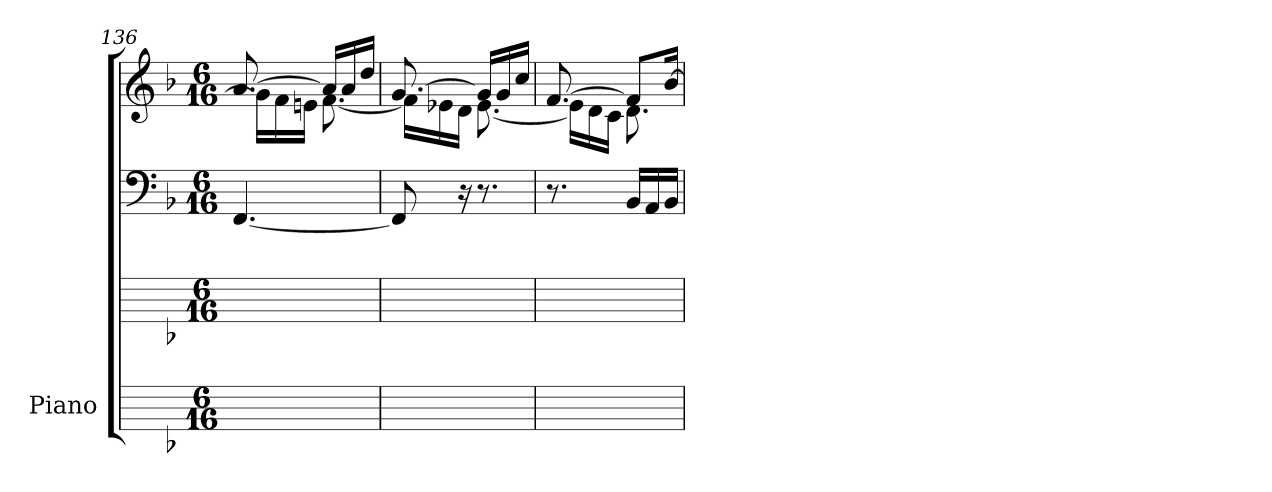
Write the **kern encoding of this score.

**kern	**kern	**kern	**kern
*part1	*part1	*part1	*part1
*staff4	*staff3	*staff2	*staff1
*I"Piano	*	*	*
*I'Pno	*	*	*
*	*	*clefF4	*clefG2
*k[b-]	*k[b-]	*k[b-]	*k[b-]
*F:	*F:	*F:	*F:
*M6/16	*M6/16	*M6/16	*M6/16
=136	=136	=136	=136
*	*	*	*^
4.ryy	4.ryy	[4.FF	[8.a/	16g\LL]
.	.	.	.	16f\
.	.	.	.	16en\JJ
.	.	.	16aLL]	[8.f\
.	.	.	16a	.
.	.	.	16ddJJ	.
=137	=137	=137	=137	=137
4.ryy	4.ryy	8FF]	[8.g/	16fLL]
.	.	.	.	16e-X
.	.	16r	.	16dJJ
.	.	8.r	16gLL]	[8.e-\
.	.	.	16g	.
.	.	.	16ccJJ	.
!!LO:LB:g=z	!!
=138	=138	=138	=138	=138
4.ryy	4.ryy	8.r	[8.f/	16e-LL]
.	.	.	.	16d
.	.	.	.	16cJJ
.	.	16BB-LL	8f/L]	8.d\
.	.	16AA	.	.
.	.	16BB-JJ	[16b-/J	.
*	*	*	*v	*v
=	=	=	=
*-	*-	*-	*-
